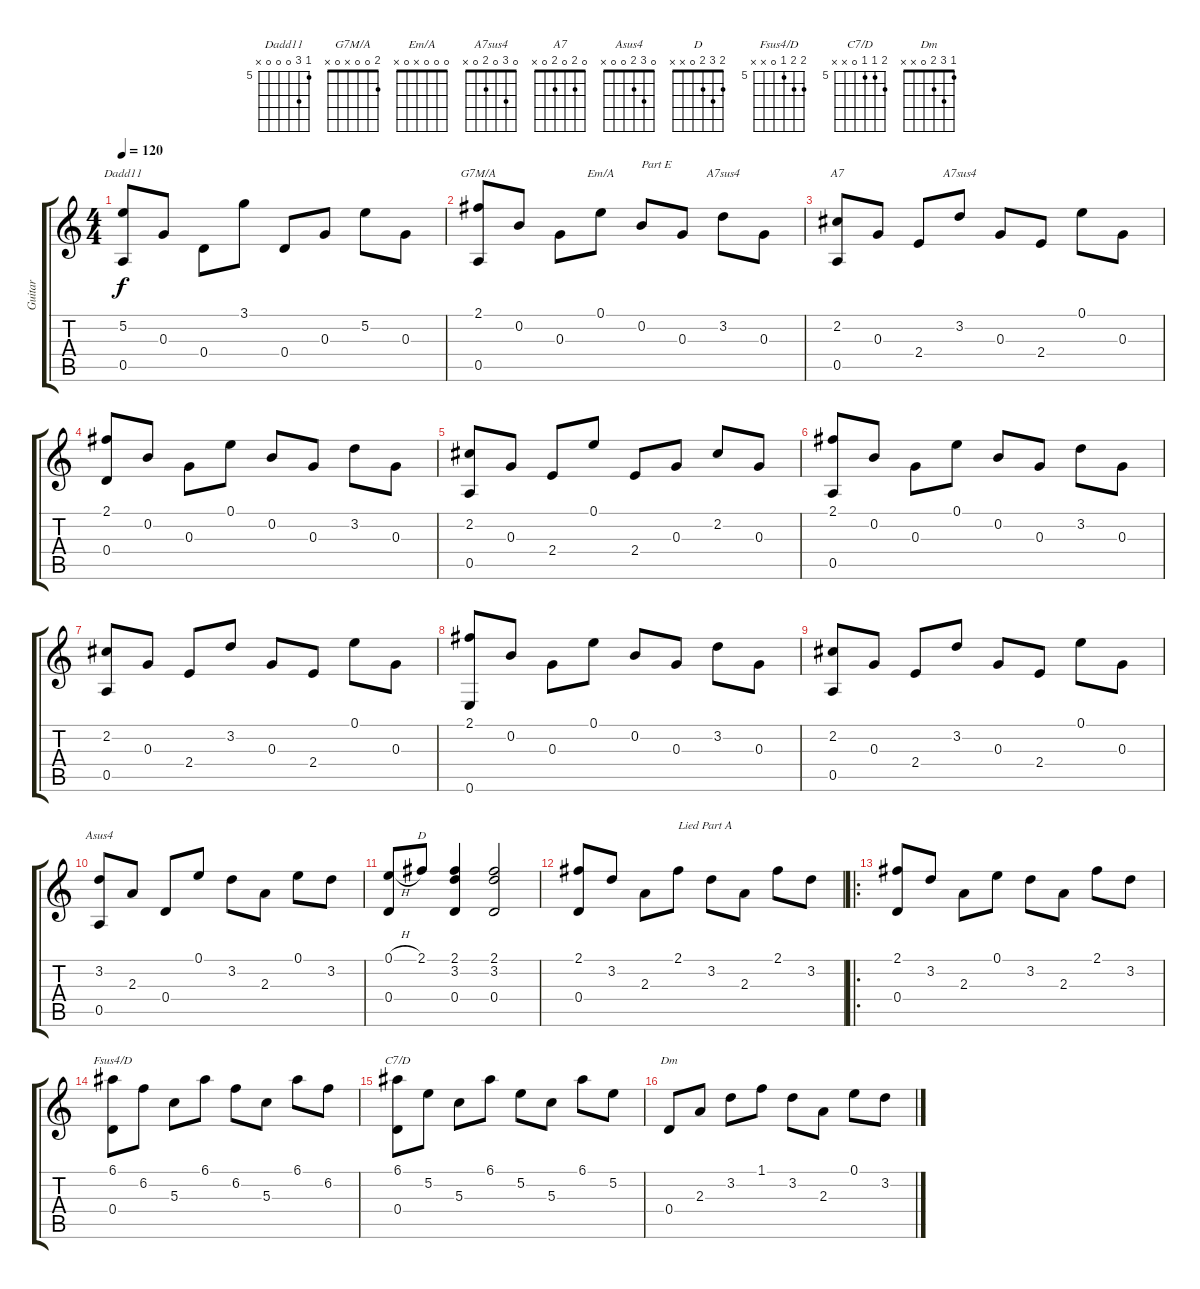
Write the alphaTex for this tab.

\track ("Guitar" "Guitar") {instrument acousticguitarnylon}
\staff {score tabs}
\tuning (E4 B3 G3 D3 A2 E2) {hide}
\chord ("Dadd11" 5 7 0 0 0 x) {firstfret 5}
\chord ("G7M/A" 2 0 0 x 0 x)
\chord ("Em/A" 0 0 0 x 0 x)
\chord ("A7sus4" 0 3 0 x 0 x)
\chord ("A7" 0 2 0 2 0 x)
\chord ("A7sus4" 0 3 0 2 0 x)
\chord ("Asus4" 0 3 2 0 0 x)
\chord ("D" 2 3 2 0 x x)
\chord ("Fsus4/D" 6 6 5 0 x x) {firstfret 5}
\chord ("C7/D" 6 5 5 0 x x) {firstfret 5}
\chord ("Dm" 1 3 2 0 x x)
\ts (4 4)
\tempo 120
\clef g2
\ks c
(5.2 0.5).8{ch "Dadd11" dy f} 0.3.8 0.4.8 3.1.8 0.4.8 0.3.8 5.2.8 0.3.8 |
(2.1 0.5).8{ch "G7M/A"} 0.2.8 0.3.8 0.1.8{ch "Em/A"} 0.2.8{txt "Part E"} 0.3.8 3.2.8{ch "A7sus4"} 0.3.8 |
(2.2 0.5).8{ch "A7"} 0.3.8 2.4.8 3.2.8{ch "A7sus4"} 0.3.8 2.4.8 0.1.8 0.3.8 |
(2.1 0.4).8 0.2.8 0.3.8 0.1.8 0.2.8 0.3.8 3.2.8 0.3.8 |
(2.2 0.5).8 0.3.8 2.4.8 0.1.8 2.4.8 0.3.8 2.2.8 0.3.8 |
(2.1 0.5).8 0.2.8 0.3.8 0.1.8 0.2.8 0.3.8 3.2.8 0.3.8 |
(2.2 0.5).8 0.3.8 2.4.8 3.2.8 0.3.8 2.4.8 0.1.8 0.3.8 |
(2.1 0.6).8 0.2.8 0.3.8 0.1.8 0.2.8 0.3.8 3.2.8 0.3.8 |
(2.2 0.5).8 0.3.8 2.4.8 3.2.8 0.3.8 2.4.8 0.1.8 0.3.8 |
(3.2 0.5).8{ch "Asus4"} 2.3.8 0.4.8 0.1.8 3.2.8 2.3.8 0.1.8 3.2.8 |
(0.1{h} 0.4).8 2.1.8{ch "D"} (2.1 3.2 0.4).4 (2.1 3.2 0.4).2 |
(2.1 0.4).8 3.2.8 2.3.8 2.1.8{txt "Lied Part A"} 3.2.8 2.3.8 2.1.8 3.2.8 |
\ro
(2.1 0.4).8 3.2.8 2.3.8 0.1.8 3.2.8 2.3.8 2.1.8 3.2.8 |
(6.1 0.4).8{ch "Fsus4/D"} 6.2.8 5.3.8 6.1.8 6.2.8 5.3.8 6.1.8 6.2.8 |
(6.1 0.4).8{ch "C7/D"} 5.2.8 5.3.8 6.1.8 5.2.8 5.3.8 6.1.8 5.2.8 |
0.4.8{ch "Dm"} 2.3.8 3.2.8 1.1.8 3.2.8 2.3.8 0.1.8 3.2.8
